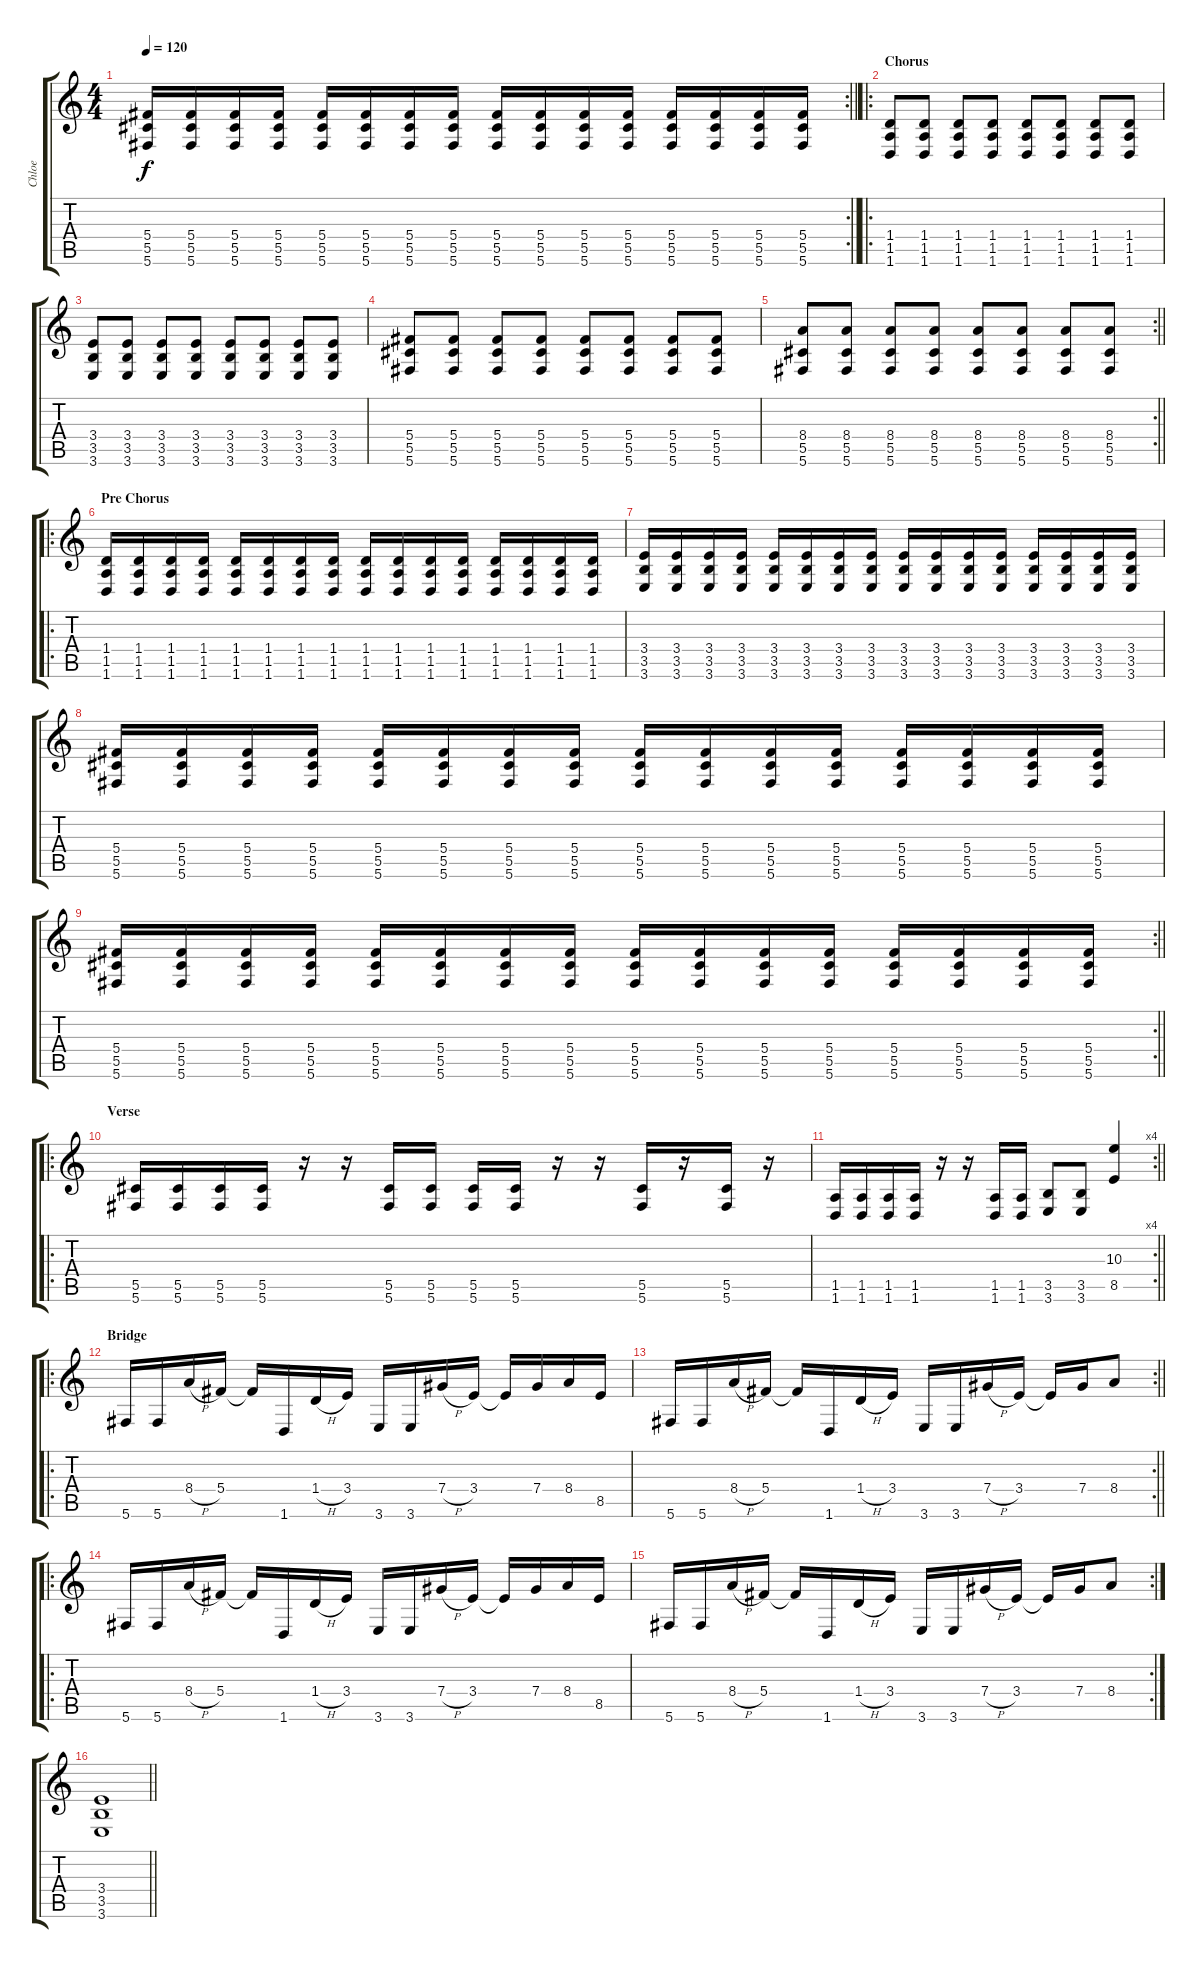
\track ("Chloe" "Chloe") {instrument distortionguitar}
\staff {score tabs}
\tuning (Eb4 Bb3 Gb3 Db3 Ab2 Db2) {hide}
\rc 2
\ts (4 4)
\tempo 120
\clef g2
\barLineRight lightlight
\ks c
(5.4 5.5 5.6).16{dy f} (5.4 5.5 5.6).16 (5.4 5.5 5.6).16 (5.4 5.5 5.6).16 (5.4 5.5 5.6).16 (5.4 5.5 5.6).16 (5.4 5.5 5.6).16 (5.4 5.5 5.6).16 (5.4 5.5 5.6).16 (5.4 5.5 5.6).16 (5.4 5.5 5.6).16 (5.4 5.5 5.6).16 (5.4 5.5 5.6).16 (5.4 5.5 5.6).16 (5.4 5.5 5.6).16 (5.4 5.5 5.6).16 |
\ro
\section ("" "Chorus")
(1.4 1.5 1.6).8 (1.4 1.5 1.6).8 (1.4 1.5 1.6).8 (1.4 1.5 1.6).8 (1.4 1.5 1.6).8 (1.4 1.5 1.6).8 (1.4 1.5 1.6).8 (1.4 1.5 1.6).8 |
(3.4 3.5 3.6).8 (3.4 3.5 3.6).8 (3.4 3.5 3.6).8 (3.4 3.5 3.6).8 (3.4 3.5 3.6).8 (3.4 3.5 3.6).8 (3.4 3.5 3.6).8 (3.4 3.5 3.6).8 |
(5.4 5.5 5.6).8 (5.4 5.5 5.6).8 (5.4 5.5 5.6).8 (5.4 5.5 5.6).8 (5.4 5.5 5.6).8 (5.4 5.5 5.6).8 (5.4 5.5 5.6).8 (5.4 5.5 5.6).8 |
\rc 2
\barLineRight lightlight
(8.4 5.5 5.6).8 (8.4 5.5 5.6).8 (8.4 5.5 5.6).8 (8.4 5.5 5.6).8 (8.4 5.5 5.6).8 (8.4 5.5 5.6).8 (8.4 5.5 5.6).8 (8.4 5.5 5.6).8 |
\ro
\section ("" "Pre Chorus")
(1.4 1.5 1.6).16 (1.4 1.5 1.6).16 (1.4 1.5 1.6).16 (1.4 1.5 1.6).16 (1.4 1.5 1.6).16 (1.4 1.5 1.6).16 (1.4 1.5 1.6).16 (1.4 1.5 1.6).16 (1.4 1.5 1.6).16 (1.4 1.5 1.6).16 (1.4 1.5 1.6).16 (1.4 1.5 1.6).16 (1.4 1.5 1.6).16 (1.4 1.5 1.6).16 (1.4 1.5 1.6).16 (1.4 1.5 1.6).16 |
(3.4 3.5 3.6).16 (3.4 3.5 3.6).16 (3.4 3.5 3.6).16 (3.4 3.5 3.6).16 (3.4 3.5 3.6).16 (3.4 3.5 3.6).16 (3.4 3.5 3.6).16 (3.4 3.5 3.6).16 (3.4 3.5 3.6).16 (3.4 3.5 3.6).16 (3.4 3.5 3.6).16 (3.4 3.5 3.6).16 (3.4 3.5 3.6).16 (3.4 3.5 3.6).16 (3.4 3.5 3.6).16 (3.4 3.5 3.6).16 |
(5.4 5.5 5.6).16 (5.4 5.5 5.6).16 (5.4 5.5 5.6).16 (5.4 5.5 5.6).16 (5.4 5.5 5.6).16 (5.4 5.5 5.6).16 (5.4 5.5 5.6).16 (5.4 5.5 5.6).16 (5.4 5.5 5.6).16 (5.4 5.5 5.6).16 (5.4 5.5 5.6).16 (5.4 5.5 5.6).16 (5.4 5.5 5.6).16 (5.4 5.5 5.6).16 (5.4 5.5 5.6).16 (5.4 5.5 5.6).16 |
\rc 2
\barLineRight lightlight
(5.4 5.5 5.6).16 (5.4 5.5 5.6).16 (5.4 5.5 5.6).16 (5.4 5.5 5.6).16 (5.4 5.5 5.6).16 (5.4 5.5 5.6).16 (5.4 5.5 5.6).16 (5.4 5.5 5.6).16 (5.4 5.5 5.6).16 (5.4 5.5 5.6).16 (5.4 5.5 5.6).16 (5.4 5.5 5.6).16 (5.4 5.5 5.6).16 (5.4 5.5 5.6).16 (5.4 5.5 5.6).16 (5.4 5.5 5.6).16 |
\ro
\section ("" "Verse")
(5.5 5.6).16 (5.5 5.6).16 (5.5 5.6).16 (5.5 5.6).16 r.16 r.16 (5.5 5.6).16 (5.5 5.6).16 (5.5 5.6).16 (5.5 5.6).16 r.16 r.16 (5.5 5.6).16 r.16 (5.5 5.6).16 r.16 |
\rc 4
\barLineRight lightlight
(1.5 1.6).16 (1.5 1.6).16 (1.5 1.6).16 (1.5 1.6).16 r.16 r.16 (1.5 1.6).16 (1.5 1.6).16 (3.5 3.6).8 (3.5 3.6).8 (10.3 8.5).4 |
\ro
\section ("" "Bridge")
5.6.16 5.6.16 8.4{h}.16 5.4.16 5.4{t}.16 1.6.16 1.4{h}.16 3.4.16 3.6.16 3.6.16 7.4{h}.16 3.4.16 3.4{t}.16 7.4.16 8.4.16 8.5.16 |
\rc 2
\barLineRight lightlight
5.6.16 5.6.16 8.4{h}.16 5.4.16 5.4{t}.16 1.6.16 1.4{h}.16 3.4.16 3.6.16 3.6.16 7.4{h}.16 3.4.16 3.4{t}.16 7.4.16 8.4.8 |
\ro
\section ("" "")
5.6.16 5.6.16 8.4{h}.16 5.4.16 5.4{t}.16 1.6.16 1.4{h}.16 3.4.16 3.6.16 3.6.16 7.4{h}.16 3.4.16 3.4{t}.16 7.4.16 8.4.16 8.5.16 |
\rc 2
5.6.16 5.6.16 8.4{h}.16 5.4.16 5.4{t}.16 1.6.16 1.4{h}.16 3.4.16 3.6.16 3.6.16 7.4{h}.16 3.4.16 3.4{t}.16 7.4.16 8.4.8 |
\barLineRight lightlight
(3.4 3.5 3.6).1
